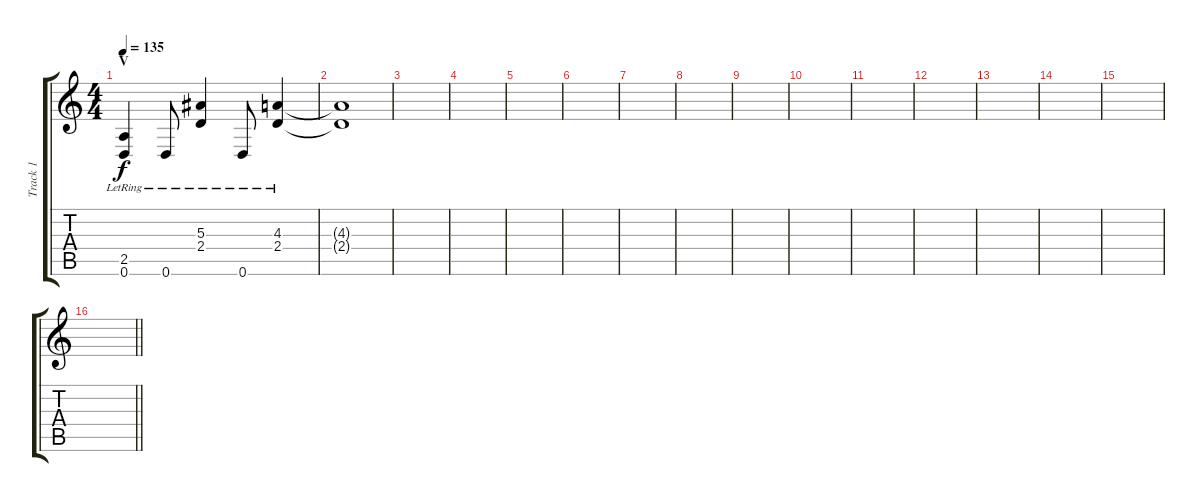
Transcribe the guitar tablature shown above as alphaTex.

\track ("Track 1" "Track 1") {instrument electricguitarjazz}
\staff {score tabs}
\tuning (D4 A3 F3 C3 G2 D2) {hide}
\ts (4 4)
\section ("" "V")
\tempo 135
\clef g2
\ks c
(2.5{lr} 0.6{lr}).4{dy f} 0.6{lr}.8 (5.3{lr} 2.4{lr}).4 0.6{lr}.8 (4.3{lr} 2.4{lr}).4 |
(4.3{t} 2.4{t}).1 |
|
|
|
|
|
|
|
|
|
|
|
|
|
\barLineRight lightlight
